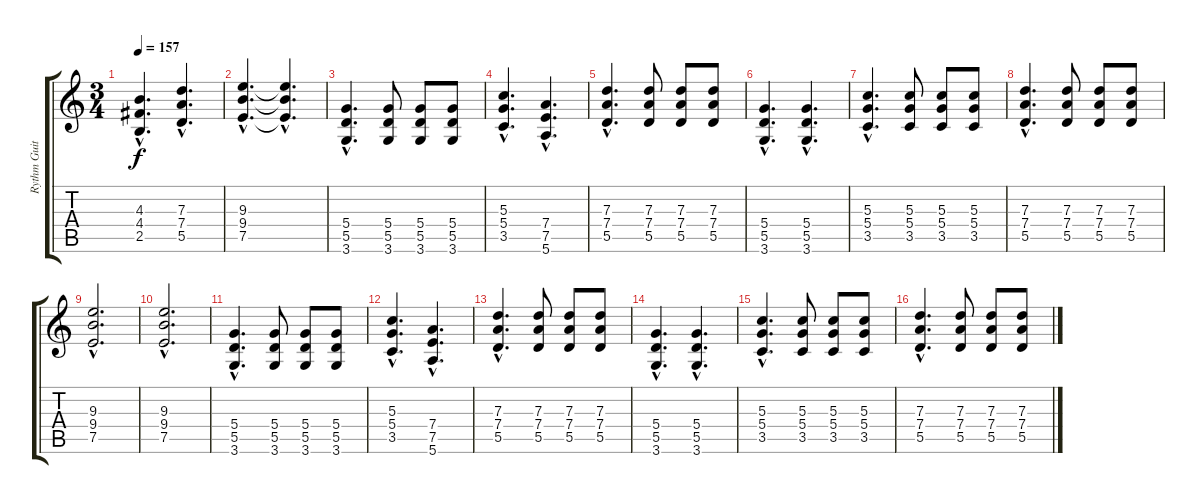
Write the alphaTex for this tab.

\track ("Rythm Guitar 1" "Rythm Guit") {instrument distortionguitar}
\staff {score tabs}
\tuning (E4 B3 G3 D3 A2 E2) {hide}
\ts (3 4)
\tempo 157
\clef g2
\ks c
(4.3{hac} 4.4{hac} 2.5{hac}).4{d dy f} (7.3{hac} 7.4{hac} 5.5{hac}).4{d} |
(9.3{hac} 9.4{hac} 7.5{hac}).4{d} (9.3{hac t} 9.4{hac t} 7.5{hac t}).4{d} |
(5.4{hac} 5.5{hac} 3.6{hac}).4{d} (5.4 5.5 3.6).8 (5.4 5.5 3.6).8 (5.4 5.5 3.6).8 |
(5.3{hac} 5.4{hac} 3.5{hac}).4{d} (7.4{hac} 7.5{hac} 5.6{hac}).4{d} |
(7.3{hac} 7.4{hac} 5.5{hac}).4{d} (7.3 7.4 5.5).8 (7.3 7.4 5.5).8 (7.3 7.4 5.5).8 |
(5.4{hac} 5.5{hac} 3.6{hac}).4{d} (5.4{hac} 5.5{hac} 3.6{hac}).4{d} |
(5.3{hac} 5.4{hac} 3.5{hac}).4{d} (5.3 5.4 3.5).8 (5.3 5.4 3.5).8 (5.3 5.4 3.5).8 |
(7.3{hac} 7.4{hac} 5.5{hac}).4{d} (7.3 7.4 5.5).8 (7.3 7.4 5.5).8 (7.3 7.4 5.5).8 |
(9.3{hac} 9.4{hac} 7.5{hac}).2{d} |
(9.3{hac} 9.4{hac} 7.5{hac}).2{d} |
(5.4{hac} 5.5{hac} 3.6{hac}).4{d} (5.4 5.5 3.6).8 (5.4 5.5 3.6).8 (5.4 5.5 3.6).8 |
(5.3{hac} 5.4{hac} 3.5{hac}).4{d} (7.4{hac} 7.5{hac} 5.6{hac}).4{d} |
(7.3{hac} 7.4{hac} 5.5{hac}).4{d} (7.3 7.4 5.5).8 (7.3 7.4 5.5).8 (7.3 7.4 5.5).8 |
(5.4{hac} 5.5{hac} 3.6{hac}).4{d} (5.4{hac} 5.5{hac} 3.6{hac}).4{d} |
(5.3{hac} 5.4{hac} 3.5{hac}).4{d} (5.3 5.4 3.5).8 (5.3 5.4 3.5).8 (5.3 5.4 3.5).8 |
(7.3{hac} 7.4{hac} 5.5{hac}).4{d} (7.3 7.4 5.5).8 (7.3 7.4 5.5).8 (7.3 7.4 5.5).8
